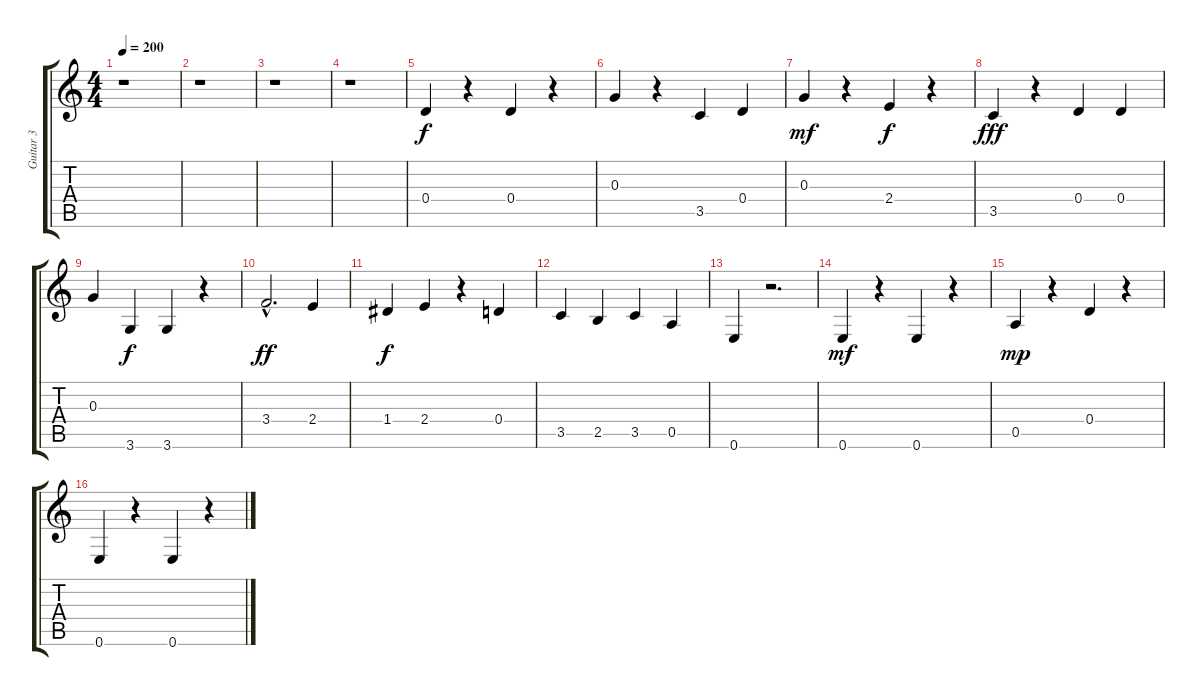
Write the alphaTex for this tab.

\track ("Guitar 3" "Guitar 3") {instrument acousticguitarnylon}
\staff {score tabs}
\tuning (E4 B3 G3 D3 A2 E2) {hide}
\ts (4 4)
\tempo 200
\clef g2
\ks c
r.1{dy f} |
r.1 |
r.1 |
r.1 |
0.4.4 r.4 0.4.4 r.4 |
0.3.4 r.4 3.5.4 0.4.4 |
0.3.4{dy mf} r.4 2.4.4{dy f} r.4 |
3.5.4{dy fff} r.4 0.4.4 0.4.4 |
0.3.4 3.6.4{dy f} 3.6.4 r.4 |
3.4{hac}.2{d dy ff} 2.4.4 |
1.4.4{dy f} 2.4.4 r.4 0.4.4 |
3.5.4 2.5.4 3.5.4 0.5.4 |
0.6.4 r.2{d} |
0.6.4{dy mf} r.4 0.6.4 r.4 |
0.5.4{dy mp} r.4 0.4.4 r.4 |
0.6.4 r.4 0.6.4 r.4
